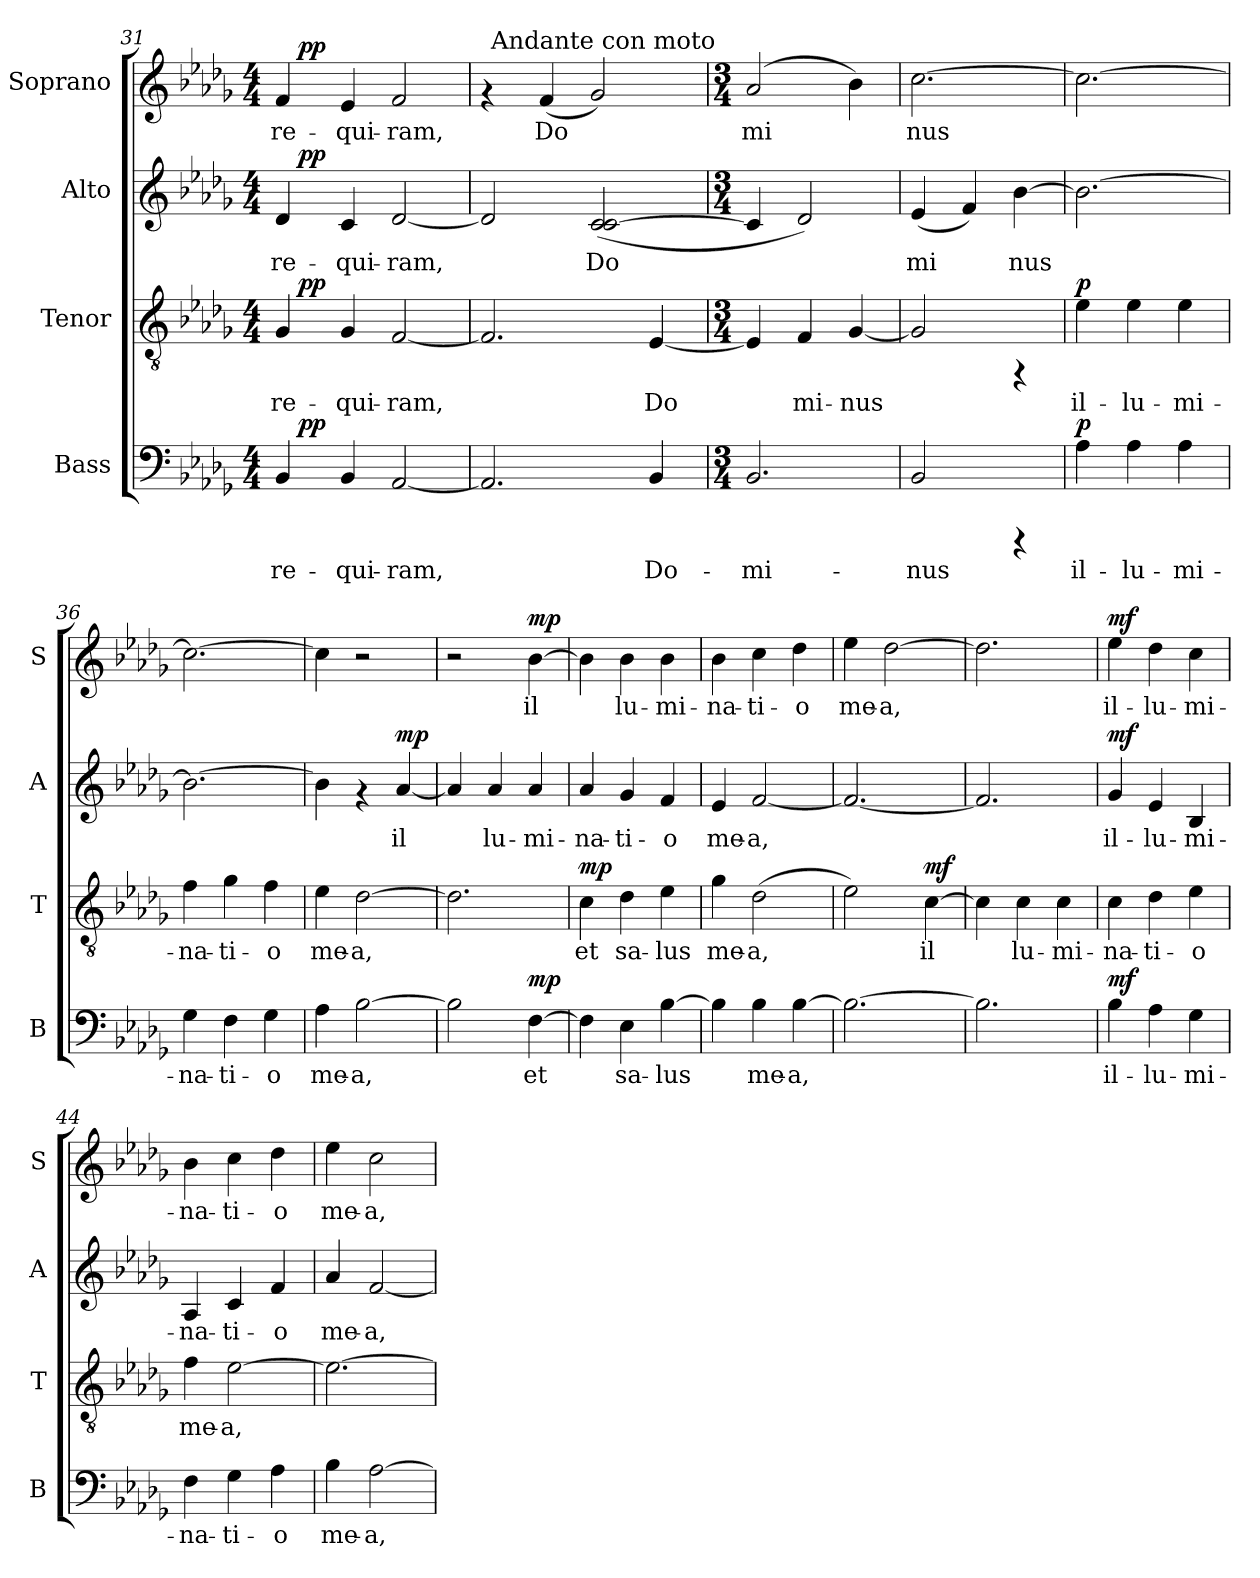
**kern	**text	**dynam	**kern	**text	**dynam	**kern	**text	**dynam	**kern	**text	**dynam
*part4	*part4	*part4	*part3	*part3	*part3	*part2	*part2	*part2	*part1	*part1	*part1
*staff4	*staff4	*staff4	*staff3	*staff3	*staff3	*staff2	*staff2	*staff2	*staff1	*staff1	*staff1
*I"Bass	*	*	*I"Tenor	*	*	*I"Alto	*	*	*I"Soprano	*	*
*I'B	*	*	*I'T	*	*	*I'A	*	*	*I'S	*	*
!!LO:PB:g=z
*clefF4	*	*	*clefGv2	*	*	*clefG2	*	*	*clefG2	*	*
*k[b-e-a-d-g-]	*	*	*k[b-e-a-d-g-]	*	*	*k[b-e-a-d-g-]	*	*	*k[b-e-a-d-g-]	*	*
*D-:	*	*	*D-:	*	*	*D-:	*	*	*D-:	*	*
*M4/4	*	*	*M4/4	*	*	*M4/4	*	*	*M4/4	*	*
=31	=31	=31	=31	=31	=31	=31	=31	=31	=31	=31	=31
!	!LO:LY:b:cj	!	!	!LO:LY:b:cj	!	!	!LO:LY:b:cj	!	!	!LO:LY:b:cj	!
*^	*	*	*^	*	*	*^	*	*	*^	*	*
4BB-/	16ryy	re-	.	4G-/	16ryy	re-	.	4d-/	16ryy	re-	.	4f/	16ryy	re-	.
!	!	!	!LO:DY:a	!	!	!	!LO:DY:a	!	!	!	!LO:DY:a	!	!	!	!LO:DY:a
.	2...ryy	.	pp	.	2...ryy	.	pp	.	2...ryy	.	pp	.	2...ryy	.	pp
!	!	!LO:LY:b:cj	!	!	!	!LO:LY:b:cj	!	!	!	!LO:LY:b:cj	!	!	!	!LO:LY:b:cj	!
4BB-/	.	-qui-	.	4G-/	.	-qui-	.	4c/	.	-qui-	.	4e-/	.	-qui-	.
!	!	!LO:LY:b:cj	!	!	!	!LO:LY:b:cj	!	!	!	!LO:LY:b:cj	!	!	!	!LO:LY:b:cj	!
[<2AA-/	.	-ram,	.	[<2F/	.	-ram,	.	[<2d-/	.	-ram,	.	2f/	.	-ram,	.
=32	=32	=32	=32	=32	=32	=32	=32	=32	=32	=32	=32	=32	=32	=32	=32
!	!	!LO:LY:b:cj	!	!	!	!LO:LY:b:cj	!	!	!	!LO:LY:b:cj	!	!	!	!	!
*v	*v	*	*	*	*	*	*	*v	*v	*	*	*	*	*	*
*	*	*	*v	*v	*	*	*	*	*	*	*	*	*
2.AA-/]	.	.	2.F/]	.	.	2d-/]	.	.	4rf	64ryy	.	.
!	!	!	!	!	!	!	!	!	!	!LO:TX:a:t=Andante con moto	!	!
.	.	.	.	.	.	.	.	.	.	2ryy	.	.
!	!	!	!	!	!	!	!	!	!	!	!LO:LY:b:cj	!
.	.	.	.	.	.	.	.	.	(<4f/	.	Do-	.
!	!	!	!	!	!	!	!LO:LY:b:cj	!	!	!	!LO:LY:b:cj	!
.	.	.	.	.	.	(<2c/ [<2c/	Do-	.	2g-/)	.	--	.
.	.	.	.	.	.	.	.	.	.	4ryy	.	.
!	!LO:LY:b:cj	!	!	!LO:LY:b:cj	!	!	!	!	!	!	!	!
4BB-/	Do-	.	[<4E-/	Do-	.	.	.	.	.	.	.	.
.	.	.	.	.	.	.	.	.	.	8...ryy	.	.
*	*	*	*	*	*	*	*	*	*v	*v	*	*
=33	=33	=33	=33	=33	=33	=33	=33	=33	=33	=33	=33
*M3/4	*	*	*M3/4	*	*	*M3/4	*	*	*M3/4	*	*
*	*	*	*	*	*	*	*	*	*^	*	*
!	!LO:LY:b:cj	!	!	!LO:LY:b:cj	!	!	!LO:LY:b:cj	!	!	!	!LO:LY:b:cj	!
*	*	*	*	*	*	*	*	*	*v	*v	*	*
2.BB-/	-mi-	.	4E-/]	--	.	4c/]	--	.	(>2a-/	-mi-	.
!	!	!	!	!LO:LY:b:cj	!	!	!LO:LY:b:cj	!	!	!	!
.	.	.	4F/	-mi-	.	2d-/)	--	.	.	.	.
!	!	!	!	!LO:LY:b:cj	!	!	!	!	!	!LO:LY:b:cj	!
.	.	.	[<4G-/	-nus	.	.	.	.	4b-\)	--	.
=34	=34	=34	=34	=34	=34	=34	=34	=34	=34	=34	=34
!	!LO:LY:b:cj	!	!	!LO:LY:b:cj	!	!	!LO:LY:b:cj	!	!	!LO:LY:b:cj	!
2BB-/	-nus	.	2G-/]	.	.	(<4e-/	-mi-	.	[>2.cc\	-nus	.
!	!	!	!	!	!	!	!LO:LY:b:cj	!	!	!	!
.	.	.	.	.	.	4f/)	--	.	.	.	.
!	!	!	!	!	!	!	!LO:LY:b:cj	!	!	!	!
4rCCC	.	.	4rFF	.	.	[>4b-\	-nus	.	.	.	.
=35	=35	=35	=35	=35	=35	=35	=35	=35	=35	=35	=35
!	!LO:LY:b:cj	!LO:DY:a	!	!LO:LY:b:cj	!LO:DY:a	!	!LO:LY:b:cj	!	!	!LO:LY:b:cj	!
4A-\	il-	p	4e-\	il-	p	2.b-\_>	.	.	2.cc\_>	.	.
!	!LO:LY:b:cj	!	!	!LO:LY:b:cj	!	!	!	!	!	!	!
4A-\	-lu-	.	4e-\	-lu-	.	.	.	.	.	.	.
!	!LO:LY:b:cj	!	!	!LO:LY:b:cj	!	!	!	!	!	!	!
4A-\	-mi-	.	4e-\	-mi-	.	.	.	.	.	.	.
=36	=36	=36	=36	=36	=36	=36	=36	=36	=36	=36	=36
!	!LO:LY:b:cj	!	!	!LO:LY:b:cj	!	!	!LO:LY:b:cj	!	!	!LO:LY:b:cj	!
4G-\	-na-	.	4f\	-na-	.	2.b-\_<	.	.	2.cc\_<	.	.
!	!LO:LY:b:cj	!	!	!LO:LY:b:cj	!	!	!	!	!	!	!
4F\	-ti-	.	4g-\	-ti-	.	.	.	.	.	.	.
!	!LO:LY:b:cj	!	!	!LO:LY:b:cj	!	!	!	!	!	!	!
4G-\	-o	.	4f\	-o	.	.	.	.	.	.	.
!!LO:LB:g=z
=37	=37	=37	=37	=37	=37	=37	=37	=37	=37	=37	=37
!	!LO:LY:b:cj	!	!	!LO:LY:b:cj	!	!	!LO:LY:b:cj	!	!	!LO:LY:b:cj	!
4A-\	me-	.	4e-\	me-	.	4b-\]	.	.	4cc\]	.	.
!	!LO:LY:b:cj	!	!	!LO:LY:b:cj	!	!	!	!	!	!	!
[>2B-\	-a,	.	[>2d-\	-a,	.	4rf	.	.	2r	.	.
!	!	!	!	!	!	!	!LO:LY:b:cj	!LO:DY:a	!	!	!
.	.	.	.	.	.	[<4a-/	il-	mp	.	.	.
=38	=38	=38	=38	=38	=38	=38	=38	=38	=38	=38	=38
!	!LO:LY:b:cj	!	!	!LO:LY:b:cj	!	!	!LO:LY:b:cj	!	!	!	!
2B-\]	.	.	2.d-\]	.	.	4a-/]	--	.	2r	.	.
!	!	!	!	!	!	!	!LO:LY:b:cj	!	!	!	!
.	.	.	.	.	.	4a-/	-lu-	.	.	.	.
!	!LO:LY:b:cj	!LO:DY:a	!	!	!	!	!LO:LY:b:cj	!	!	!LO:LY:b:cj	!LO:DY:a
[>4F\	et	mp	.	.	.	4a-/	-mi-	.	[>4b-\	il-	mp
=39	=39	=39	=39	=39	=39	=39	=39	=39	=39	=39	=39
!	!LO:LY:b:cj	!	!	!LO:LY:b:cj	!LO:DY:a	!	!LO:LY:b:cj	!	!	!LO:LY:b:cj	!
4F\]	.	.	4c\	et	mp	4a-/	-na-	.	4b-\]	--	.
!	!LO:LY:b:cj	!	!	!LO:LY:b:cj	!	!	!LO:LY:b:cj	!	!	!LO:LY:b:cj	!
4E-\	sa-	.	4d-\	sa-	.	4g-/	-ti-	.	4b-\	-lu-	.
!	!LO:LY:b:cj	!	!	!LO:LY:b:cj	!	!	!LO:LY:b:cj	!	!	!LO:LY:b:cj	!
[>4B-\	-lus	.	4e-\	-lus	.	4f/	-o	.	4b-\	-mi-	.
=40	=40	=40	=40	=40	=40	=40	=40	=40	=40	=40	=40
!	!LO:LY:b:cj	!	!	!LO:LY:b:cj	!	!	!LO:LY:b:cj	!	!	!LO:LY:b:cj	!
4B-\]	.	.	4g-\	me-	.	4e-/	me-	.	4b-\	-na-	.
!	!LO:LY:b:cj	!	!	!LO:LY:b:cj	!	!	!LO:LY:b:cj	!	!	!LO:LY:b:cj	!
4B-\	me-	.	(>2d-\	-a,	.	[<2f/	-a,	.	4cc\	-ti-	.
!	!LO:LY:b:cj	!	!	!	!	!	!	!	!	!LO:LY:b:cj	!
[>4B-\	-a,	.	.	.	.	.	.	.	4dd-\	-o	.
=41	=41	=41	=41	=41	=41	=41	=41	=41	=41	=41	=41
!	!LO:LY:b:cj	!	!	!LO:LY:b:cj	!	!	!LO:LY:b:cj	!	!	!LO:LY:b:cj	!
2.B-\_>	.	.	2e-\)	.	.	2.f/_<	.	.	4ee-\	me-	.
!	!	!	!	!	!	!	!	!	!	!LO:LY:b:cj	!
.	.	.	.	.	.	.	.	.	[>2dd-\	-a,	.
!	!	!	!	!LO:LY:b:cj	!LO:DY:a	!	!	!	!	!	!
.	.	.	[>4c\	il-	mf	.	.	.	.	.	.
=42	=42	=42	=42	=42	=42	=42	=42	=42	=42	=42	=42
!	!LO:LY:b:cj	!	!	!LO:LY:b:cj	!	!	!LO:LY:b:cj	!	!	!LO:LY:b:cj	!
2.B-\]	.	.	4c\]	--	.	2.f/]	.	.	2.dd-\]	.	.
!	!	!	!	!LO:LY:b:cj	!	!	!	!	!	!	!
.	.	.	4c\	-lu-	.	.	.	.	.	.	.
!	!	!	!	!LO:LY:b:cj	!	!	!	!	!	!	!
.	.	.	4c\	-mi-	.	.	.	.	.	.	.
!!LO:PB:g=z
=43	=43	=43	=43	=43	=43	=43	=43	=43	=43	=43	=43
!	!LO:LY:b:cj	!LO:DY:a	!	!LO:LY:b:cj	!	!	!LO:LY:b:cj	!LO:DY:a	!	!LO:LY:b:cj	!LO:DY:a
4B-\	il-	mf	4c\	-na-	.	4g-/	il-	mf	4ee-\	il-	mf
!	!LO:LY:b:cj	!	!	!LO:LY:b:cj	!	!	!LO:LY:b:cj	!	!	!LO:LY:b:cj	!
4A-\	-lu-	.	4d-\	-ti-	.	4e-/	-lu-	.	4dd-\	-lu-	.
!	!LO:LY:b:cj	!	!	!LO:LY:b:cj	!	!	!LO:LY:b:cj	!	!	!LO:LY:b:cj	!
4G-\	-mi-	.	4e-\	-o	.	4B-/	-mi-	.	4cc\	-mi-	.
=44	=44	=44	=44	=44	=44	=44	=44	=44	=44	=44	=44
!	!LO:LY:b:cj	!	!	!LO:LY:b:cj	!	!	!LO:LY:b:cj	!	!	!LO:LY:b:cj	!
4F\	-na-	.	4f\	me-	.	4A-/	-na-	.	4b-\	-na-	.
!	!LO:LY:b:cj	!	!	!LO:LY:b:cj	!	!	!LO:LY:b:cj	!	!	!LO:LY:b:cj	!
4G-\	-ti-	.	[>2e-\	-a,	.	4c/	-ti-	.	4cc\	-ti-	.
!	!LO:LY:b:cj	!	!	!	!	!	!LO:LY:b:cj	!	!	!LO:LY:b:cj	!
4A-\	-o	.	.	.	.	4f/	-o	.	4dd-\	-o	.
=45	=45	=45	=45	=45	=45	=45	=45	=45	=45	=45	=45
!	!LO:LY:b:cj	!	!	!LO:LY:b:cj	!	!	!LO:LY:b:cj	!	!	!LO:LY:b:cj	!
4B-\	me-	.	2.e-\_>	.	.	4a-/	me-	.	4ee-\	me-	.
!	!LO:LY:b:cj	!	!	!	!	!	!LO:LY:b:cj	!	!	!LO:LY:b:cj	!
[>2A-\	-a,	.	.	.	.	[<2f/	-a,	.	2cc\	-a,	.
=	=	=	=	=	=	=	=	=	=	=	=
*-	*-	*-	*-	*-	*-	*-	*-	*-	*-	*-	*-
